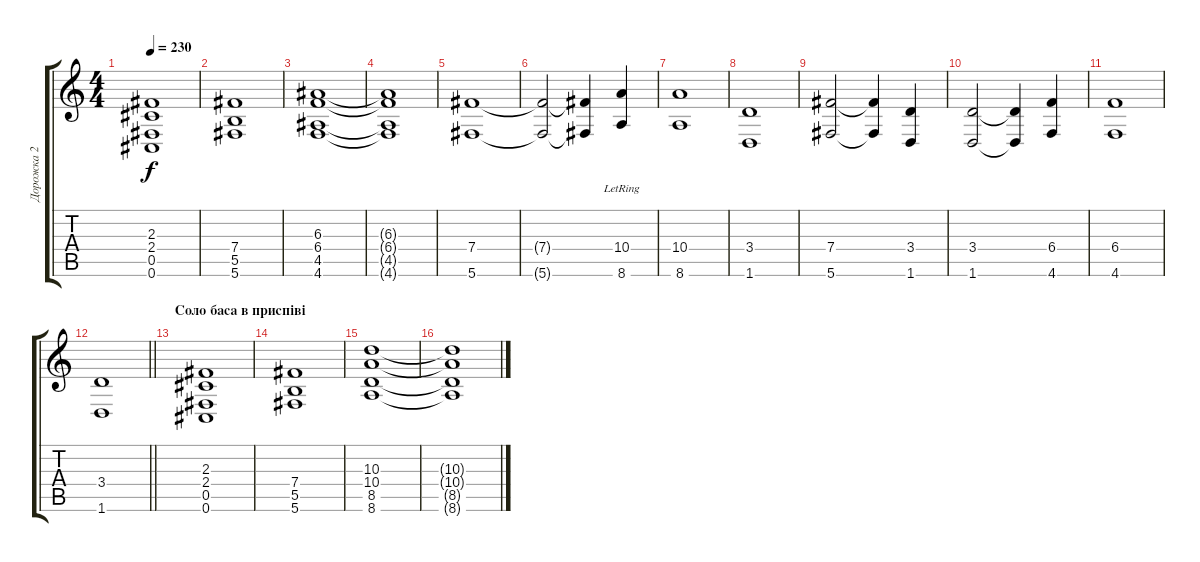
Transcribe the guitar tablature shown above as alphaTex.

\track ("Дорожка 2" "Дорожка 2") {instrument distortionguitar}
\staff {score tabs}
\tuning (Db4 Ab3 E3 B2 Gb2 Db2) {hide}
\ts (4 4)
\tempo 230
\clef g2
\ks c
(2.3 2.4 0.5 0.6).1{dy f} |
(7.4 5.5 5.6).1 |
(6.3 6.4 4.5 4.6).1 |
(6.3{t} 6.4{t} 4.5{t} 4.6{t}).1 |
(7.4 5.6).1 |
(7.4{t} 5.6{t}).2 (7.4{t} 5.6{t}).4 (10.4{lr} 8.6{lr}).4 |
(10.4 8.6).1 |
(3.4 1.6).1 |
(7.4 5.6).2 (7.4{t} 5.6{t}).4 (3.4 1.6).4 |
(3.4 1.6).2 (3.4{t} 1.6{t}).4 (6.4 4.6).4 |
(6.4 4.6).1 |
\barLineRight lightlight
(3.4 1.6).1 |
\section ("" "Соло баса в приспіві")
(2.3 2.4 0.5 0.6).1 |
(7.4 5.5 5.6).1 |
(10.3 10.4 8.5 8.6).1 |
(10.3{t} 10.4{t} 8.5{t} 8.6{t}).1
